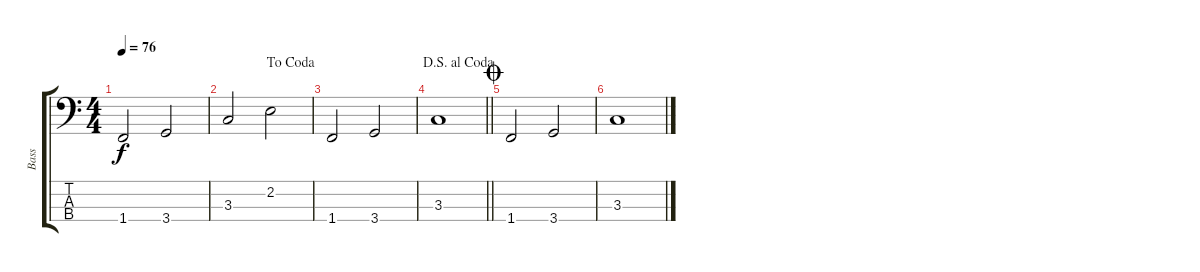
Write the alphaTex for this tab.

\track ("Bass" "Bass") {instrument electricbassfinger}
\staff {score tabs}
\tuning (G2 D2 A1 E1) {hide}
\ts (4 4)
\tempo 76
\clef f4
\ks c
1.4.2{dy f} 3.4.2 |
\jump dacoda
3.3.2 2.2.2 |
1.4.2 3.4.2 |
\jump dalsegnoalcoda
\barLineRight lightlight
3.3.1 |
\jump coda
1.4.2 3.4.2 |
3.3.1
